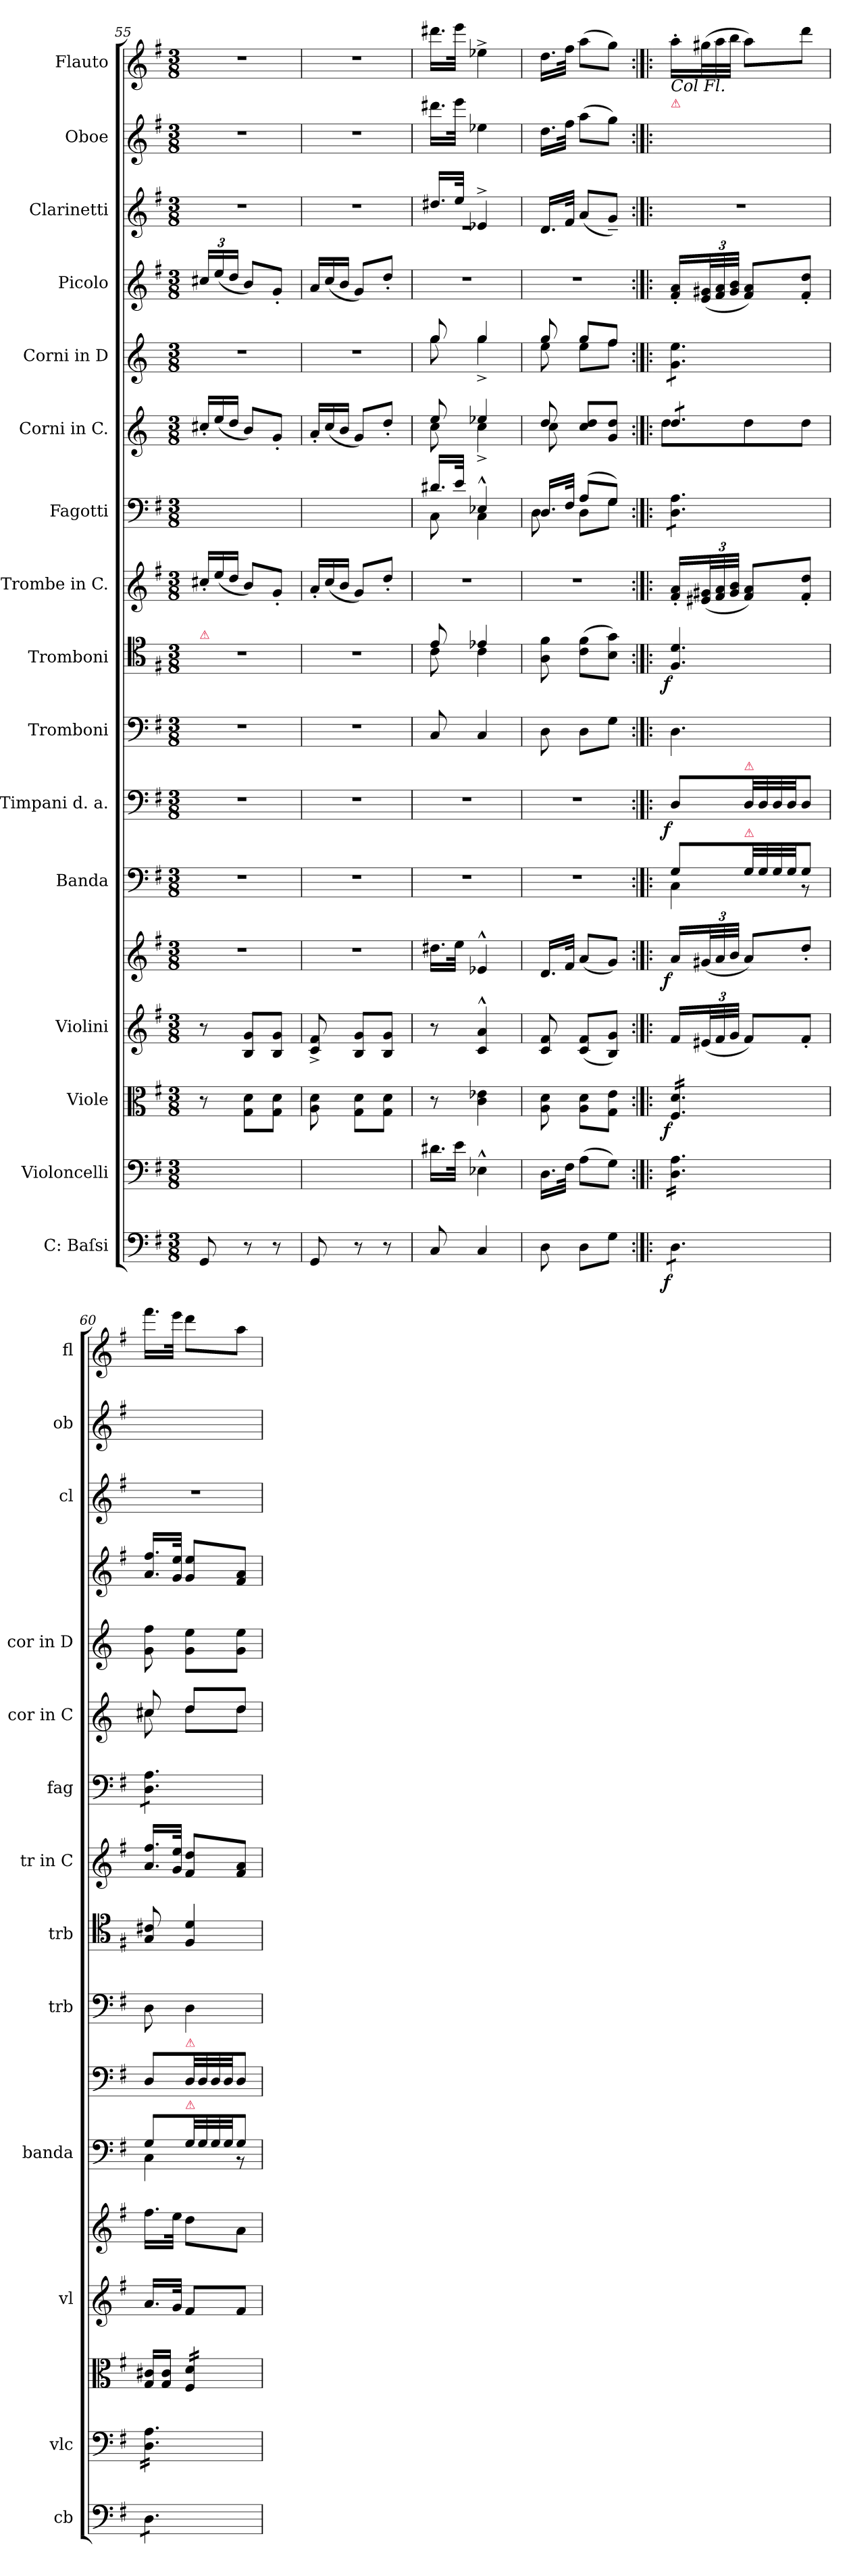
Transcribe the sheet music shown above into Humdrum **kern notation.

**kern	**dynam	**kern	**kern	**dynam	**kern	**kern	**dynam	**kern	**kern	**dynam	**kern	**kern	**dynam	**kern	**kern	**kern	**kern	**kern	**kern	**kern	**kern
*part16	*part16	*part15	*part14	*part14	*part13	*part13	*part13	*part12	*part11	*part11	*part10	*part9	*part9	*part8	*part7	*part6	*part5	*part4	*part3	*part2	*part1
*staff17	*staff17	*staff16	*staff15	*staff15	*staff14	*staff13	*staff13/14	*staff12	*staff11	*staff11	*staff10	*staff9	*staff9	*staff8	*staff7	*staff6	*staff5	*staff4	*staff3	*staff2	*staff1
*I"C: Baſsi	*	*I"Violoncelli	*I"Viole	*	*I"Violini	*	*	*I"Banda	*I"Timpani d. a.	*	*I"Tromboni	*I"Tromboni	*	*I"Trombe in C.	*I"Fagotti	*I"Corni in C.	*I"Corni in D	*I"Picolo	*I"Clarinetti	*I"Oboe	*I"Flauto
*I'cb	*	*I'vlc	*	*	*I'vl	*	*	*I'banda	*	*	*I'trb	*I'trb	*	*I'tr in C	*I'fag	*I'cor in C	*I'cor in D	*	*I'cl	*I'ob	*I'fl
*clefF4	*	*clefF4	*clefC3	*	*clefG2	*clefG2	*	*clefF4	*clefF4	*	*clefF4	*clefC4	*	*clefG2	*clefF4	*clefG2	*clefG2	*clefG2	*clefG2	*clefG2	*clefG2
*	*	*	*	*	*	*	*	*	*	*	*	*	*	*	*	*	*ITrd-1c-2	*	*	*	*
*k[f#]	*	*k[f#]	*k[f#]	*	*k[f#]	*k[f#]	*	*k[f#]	*k[f#]	*	*k[f#]	*k[f#]	*	*k[f#]	*k[f#]	*	*k[f#c#]	*k[f#]	*k[f#]	*k[f#]	*k[f#]
*G:	*	*G:	*G:	*	*G:	*G:	*	*G:	*G:	*	*G:	*G:	*	*G:	*G:	*	*	*G:	*G:	*G:	*G:
*M3/8	*	*M3/8	*M3/8	*	*M3/8	*M3/8	*	*M3/8	*M3/8	*	*M3/8	*M3/8	*	*M3/8	*M3/8	*M3/8	*M3/8	*M3/8	*M3/8	*M3/8	*M3/8
*	*	*	*	*	*	*	*	*	*	*	*	*	*	*Xtuplet	*	*Xtuplet	*	*	*	*	*
=55	=55	=55	=55	=55	=55	=55	=55	=55	=55	=55	=55	=55	=55	=55	=55	=55	=55	=55	=55	=55	=55
!	!	!	!	!	!	!	!	!	!	!	!	!LO:TX:a:color=crimson:t=⚠	!	!	!	!	!	!	!	!	!
8GG/	.	4.ryy	8r	.	8r	4.r	.	4.r	4.r	.	4.r	4.r	.	24cc#X'>/LL	4.ryy	24cc#X'>/LL	4.r	24cc#X/LL	4.r	4.r	4.r
.	.	.	.	.	.	.	.	.	.	.	.	.	.	(>24ee/	.	(>24ee/	.	(>24ee/	.	.	.
.	.	.	.	.	.	.	.	.	.	.	.	.	.	24dd/JJ	.	24dd/JJ	.	24dd/JJ	.	.	.
8r	.	.	8G\ 8d\L	.	8B/ 8g/L	.	.	.	.	.	.	.	.	8b/L)	.	8b/L)	.	8b/L)	.	.	.
8r	.	.	8G\ 8d\J	.	8B/ 8g/J	.	.	.	.	.	.	.	.	8g'>/J	.	8g'>/J	.	8g'>/J	.	.	.
=56	=56	=56	=56	=56	=56	=56	=56	=56	=56	=56	=56	=56	=56	=56	=56	=56	=56	=56	=56	=56	=56
*	*	*	*	*	*	*	*	*	*	*	*	*	*	*	*	*	*	*Xtuplet	*	*	*
8GG/	.	4.ryy	8A\ 8d\	.	8c^>/ 8f#^>/	4.r	.	4.r	4.r	.	4.r	4.r	.	24a'>/LL	4.ryy	24a'>/LL	4.r	24a/LL	4.r	4.r	4.r
.	.	.	.	.	.	.	.	.	.	.	.	.	.	(>24cc/	.	(>24cc/	.	(>24cc/	.	.	.
.	.	.	.	.	.	.	.	.	.	.	.	.	.	24b/JJ	.	24b/JJ	.	24b/JJ	.	.	.
8r	.	.	8G\ 8d\L	.	8B/ 8g/L	.	.	.	.	.	.	.	.	8g/L)	.	8g/L)	.	8g/L)	.	.	.
8r	.	.	8G\ 8d\J	.	8B/ 8g/J	.	.	.	.	.	.	.	.	8dd'>/J	.	8dd'>/J	.	8dd'>/J	.	.	.
=57	=57	=57	=57	=57	=57	=57	=57	=57	=57	=57	=57	=57	=57	=57	=57	=57	=57	=57	=57	=57	=57
*	*	*	*	*	*	*	*	*	*	*	*	*^	*	*	*^	*^	*^	*	*^	*	*
8C/	.	16.d#X\LL	8r	.	8r	16.dd#X\LL	.	4.r	4.r	.	8C/	8e/	8c\	.	4.r	16.d#X/LL	8C\	8ee/	8cc\	8aa/	8aa\	4.r	16.dd#X/LL	4.re	16.ddd#X\LL	16.ddd#X\LL
.	.	32e\JJk	.	.	.	32ee\JJk	.	.	.	.	.	.	.	.	.	32e/JJk	.	.	.	.	.	.	32ee/JJk	.	32eee\JJk	32eee\JJk
4C/	.	4E-X^^<\	4c\ 4e-X\	.	4c^^>/ 4a^^>/	4e-X^^>/	.	.	.	.	4C/	4e-X/	4c\	.	.	4E-X^^>/	4C\	4ee-X/	4cc^<\	4aa/	4aa^<\	.	4e-X^>/	.	4ee-X\	4ee-X^>\
*	*	*	*	*	*	*	*	*	*	*	*	*v	*v	*	*	*	*	*	*	*	*	*	*v	*v	*	*
=58	=58	=58	=58	=58	=58	=58	=58	=58	=58	=58	=58	=58	=58	=58	=58	=58	=58	=58	=58	=58	=58	=58	=58	=58
8D\	.	16.D\LL	8A\ 8d\	.	8c/ 8f#/	16.d/LL	.	4.r	4.r	.	8D\	8A\ 8f#\	.	4.r	16.D/LL	8D\	8dd/	8cc\	8aa/	8ff#\	4.r	16.d/LL	16.dd\LL	16.dd\LL
.	.	32F#\JJk	.	.	.	32f#/JJk	.	.	.	.	.	.	.	.	32F#/JJk	.	.	.	.	.	.	32f#/JJk	32ff#\JJk	32ff#\JJk
8D\L	.	(>8A\L	8A\ 8d\L	.	(<8c/ 8f#/L	(<8a/L	.	.	.	.	8D\L	(>8c\ 8f#\L	.	.	(>8A/L	8D\L	8cc/ 8dd/L	4ryy	8aa/L	8ff#\L	.	(<8a/L	(>8aa\L	(>8aa\L
8G\J	.	8G\J)	8G\ 8e\J	.	8B/ 8g/J)	8g/J)	.	.	.	.	8G\J	8B\ 8g\J)	.	.	8G/J)	8G\J	8g/ 8dd/J	.	8gg/J	8gg\J	.	8g~</J)	8gg\J)	8gg\J)
=59:|!|:	=59:|!|:	=59:|!|:	=59:|!|:	=59:|!|:	=59:|!|:	=59:|!|:	=59:|!|:	=59:|!|:	=59:|!|:	=59:|!|:	=59:|!|:	=59:|!|:	=59:|!|:	=59:|!|:	=59:|!|:	=59:|!|:	=59:|!|:	=59:|!|:	=59:|!|:	=59:|!|:	=59:|!|:	=59:|!|:	=59:|!|:	=59:|!|:
*	*	*	*	*	*	*	*	*^	*	*	*	*	*	*	*	*	*	*	*	*	*	*	*	*
!	!	!	!	!	!	!	!	!	!	!	!	!	!	!	!	!	!	!	!	!	!	!	!	!LO:TX:a:color=crimson:t=⚠	!
!	!	!	!	!	!	!	!	!	!	!	!	!	!	!	!	!	!	!	!	!	!	!	!	!LO:TX:a:i:t=Col Fl.	!
!	!LO:DY:b:rj	!	!	!LO:DY:b:rj	!	!	!LO:DY:b:rj	!	!	!	!LO:DY:b:rj	!	!	!LO:DY:b:rj	!	!	!	!	!	!	!	!	!	!	!
*	*	*	*	*	*	*	*	*	*	*	*	*	*	*	*	*v	*v	*	*	*v	*v	*	*	*	*
*tremolo	*	*	*	*	*	*	*	*	*	*	*	*	*	*	*	*	*	*	*	*	*	*	*
*	*	*tremolo	*	*	*	*	*	*	*	*	*	*	*	*	*	*	*	*	*	*	*	*	*
*	*	*	*tremolo	*	*	*	*	*	*	*	*	*	*	*	*	*	*	*	*	*	*	*	*
*	*	*	*	*	*	*	*	*	*	*	*	*	*	*	*	*tremolo	*	*	*	*	*	*	*
*	*	*	*	*	*	*	*	*	*	*	*	*	*	*	*	*	*tremolo	*	*	*	*	*	*
*	*	*	*	*	*	*	*	*	*	*	*	*	*	*	*	*	*	*	*tremolo	*	*	*	*
8D\L	f	16D\ 16A\LL	16F#/ 16d/LL	f	16f#/LL	16a/LL	f	8G/L	4C\	8D/L	f	4.D\	4.F#/ 4.d/	f	16f#'</ 16a'</LL	8D\ 8A\L	8dd/L	8dd\L	8a\ 8ff#\L	16f#'</ 16a'</LL	4.r	16aa'>\LLyy	16aa'>\LL
*	*	*	*	*	*	*	*	*	*	*	*	*	*	*	*tuplet	*	*	*	*	*tuplet	*	*Xtuplet	*Xtuplet
.	.	16D\ 16A\	16F#/ 16d/	.	(<48e#X/L	(<48g#X/L	.	.	.	.	.	.	.	.	(<48e#X/ 48g#X/L	.	.	.	.	(<48e/ 48g#X/L	.	(>48gg#X\Lyy	(>48gg#X\L
.	.	.	.	.	48f#/	48a/	.	.	.	.	.	.	.	.	48f#/ 48a/	.	.	.	.	48f#/ 48a/	.	48aa\yy	48aa\
.	.	.	.	.	48g/JJJ	48b/JJJ	.	.	.	.	.	.	.	.	48g#/ 48b/JJJ	.	.	.	.	48g#/ 48b/JJJ	.	48bb\JJJyy	48bb\JJJ
!	!	!	!	!	!	!	!	!	!	!LO:TX:a:color=crimson:t=⚠	!	!	!	!	!	!	!	!	!	!	!	!	!
!	!	!	!	!	!	!	!	!LO:TX:a:color=crimson:t=⚠	!	!	!	!	!	!	!	!	!	!	!	!	!	!	!
8D\	.	16D\ 16A\	16F#/ 16d/	.	8f#/L)	8a/L)	.	32G/LL	.	32D/LL	.	.	.	.	8f#/ 8a/L)	8D\ 8A\	8dd/	8dd\	8a\ 8ff#\	8f#/ 8a/L)	.	8aa\Lyy)	8aa\L)
.	.	.	.	.	.	.	.	32G/	.	32D/	.	.	.	.	.	.	.	.	.	.	.	.	.
.	.	16D\ 16A\	16F#/ 16d/	.	.	.	.	32G/	.	32D/	.	.	.	.	.	.	.	.	.	.	.	.	.
.	.	.	.	.	.	.	.	32G/JJ	.	32D/JJ	.	.	.	.	.	.	.	.	.	.	.	.	.
8D\J	.	16D\ 16A\	16F#/ 16d/	.	8f#'</J	8dd'</J	.	8G/J	8rBB	8D/J	.	.	.	.	8f#'</ 8dd'</J	8D\ 8A\J	8dd/J	8dd\J	8a\ 8ff#\J	8f#'</ 8dd'</J	.	8ddd\Jyy	8ddd\J
*	*	*	*	*	*	*	*	*	*	*	*	*	*	*	*	*	*	*	*Xtremolo	*	*	*	*
*	*	*	*	*	*	*	*	*	*	*	*	*	*	*	*	*	*Xtremolo	*	*	*	*	*	*
.	.	16D\ 16A\JJ	16F#/ 16d/JJ	.	.	.	.	.	.	.	.	.	.	.	.	.	.	.	.	.	.	.	.
*	*	*	*Xtremolo	*	*	*	*	*	*	*	*	*	*	*	*	*	*	*	*	*	*	*	*
=60	=60	=60	=60	=60	=60	=60	=60	=60	=60	=60	=60	=60	=60	=60	=60	=60	=60	=60	=60	=60	=60	=60	=60
8D\L	.	16D\ 16A\LL	16G/ 16c#X/LL	.	16.a/LL	16.ff#\LL	.	8G/L	4C\	8D/L	.	8D\	8G/ 8c#X/	.	16.a/ 16.ff#/LL	8D\ 8A\L	8cc#X/	8cc#X\	8a\ 8gg\	16.a/ 16.ff#/LL	4.r	16.fff#\LLyy	16.fff#\LL
.	.	16D\ 16A\	16G/ 16c#/JJ	.	.	.	.	.	.	.	.	.	.	.	.	.	.	.	.	.	.	.	.
.	.	.	.	.	32g/JJk	32ee\JJk	.	.	.	.	.	.	.	.	32g/ 32ee/JJk	.	.	.	.	32g/ 32ee/JJk	.	32eee\JJkyy	32eee\JJk
!	!	!	!	!	!	!	!	!	!	!LO:TX:a:color=crimson:t=⚠	!	!	!	!	!	!	!	!	!	!	!	!	!
!	!	!	!	!	!	!	!	!LO:TX:a:color=crimson:t=⚠	!	!	!	!	!	!	!	!	!	!	!	!	!	!	!
*	*	*	*tremolo	*	*	*	*	*	*	*	*	*	*	*	*	*	*	*	*	*	*	*	*
8D\	.	16D\ 16A\	16F#/ 16d/LL	.	8f#/L	8dd\L	.	32G/LL	.	32D/LL	.	4D\	4F#/ 4d/	.	8f#/ 8dd/L	8D\ 8A\	8dd/L	8dd\L	8a\ 8ff#\L	8g/ 8ee/L	.	8ddd\Lyy	8ddd\L
.	.	.	.	.	.	.	.	32G/	.	32D/	.	.	.	.	.	.	.	.	.	.	.	.	.
.	.	16D\ 16A\	16F#/ 16d/	.	.	.	.	32G/	.	32D/	.	.	.	.	.	.	.	.	.	.	.	.	.
.	.	.	.	.	.	.	.	32G/JJ	.	32D/JJ	.	.	.	.	.	.	.	.	.	.	.	.	.
8D\J	.	16D\ 16A\	16F#/ 16d/	.	8f#/J	8a\J	.	8G/J	8rBB	8D/J	.	.	.	.	8f#/ 8a/J	8D\ 8A\J	8dd/J	8dd\J	8a\ 8ff#\J	8f#/ 8a/J	.	8aa\Jyy	8aa\J
*	*	*	*	*	*	*	*	*	*	*	*	*	*	*	*	*Xtremolo	*	*	*	*	*	*	*
*Xtremolo	*	*	*	*	*	*	*	*	*	*	*	*	*	*	*	*	*	*	*	*	*	*	*
.	.	16D\ 16A\JJ	16F#/ 16d/JJ	.	.	.	.	.	.	.	.	.	.	.	.	.	.	.	.	.	.	.	.
*	*	*	*Xtremolo	*	*	*	*	*	*	*	*	*	*	*	*	*	*	*	*	*	*	*	*
*	*	*Xtremolo	*	*	*	*	*	*	*	*	*	*	*	*	*	*	*	*	*	*	*	*	*
*	*	*	*	*	*	*	*	*v	*v	*	*	*	*	*	*	*	*v	*v	*	*	*	*	*
=	=	=	=	=	=	=	=	=	=	=	=	=	=	=	=	=	=	=	=	=	=
*-	*-	*-	*-	*-	*-	*-	*-	*-	*-	*-	*-	*-	*-	*-	*-	*-	*-	*-	*-	*-	*-
